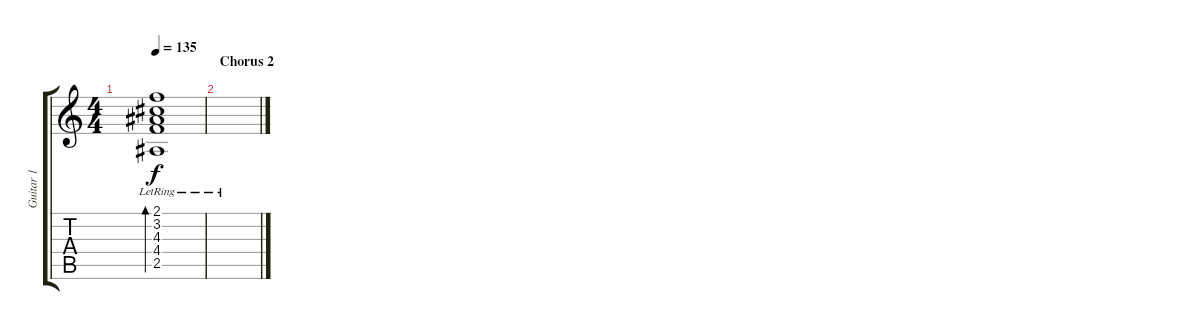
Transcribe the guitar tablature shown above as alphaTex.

\track ("Guitar 1" "Guitar 1") {instrument acousticguitarsteel}
\staff {score tabs}
\tuning (Eb4 Bb3 Gb3 Db3 Ab2 Eb2) {hide}
\ts (4 4)
\tempo 135
\clef g2
\ks c
(2.1{lr} 3.2{lr} 4.3{lr} 4.4{lr} 2.5{lr}).1{bd 240 dy f} |
\section ("" "Chorus 2")
